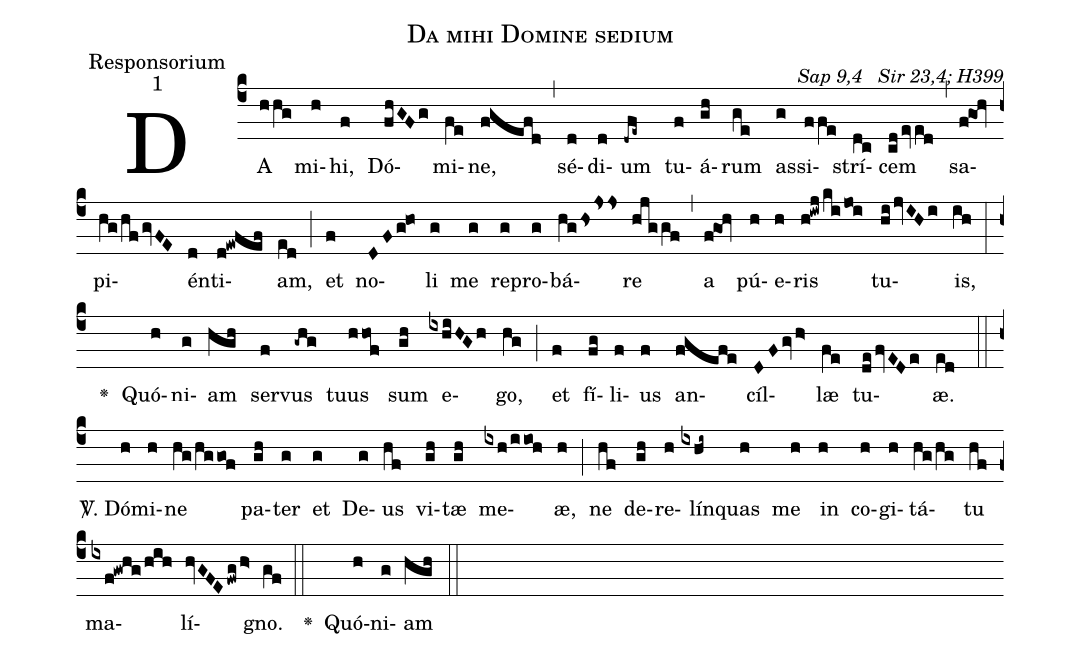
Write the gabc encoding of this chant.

name:Da mihi Domine sedium;
office-part:Responsorium;
mode:1;
commentary:Sap 9,4 ꝟ Sir 23,4; H399;
%%
(c4)DA(h/hg) mi(h)hi,(f) Dó(fhGFg)mi(fe)ne,(fgefd) (,) sé(d)di(d)um(-dfe~) tu(f)á(gh)rum(ge) as(g)si(f/fe)strí(dc)cem(cdeved) (,) sa(f!goh)pi(hg/hfgvFE)én(d)ti(d!ewfef)am,(ed) (;) et(f) no(DFg!ho)li(g) me(g) re(g)pro(g)bá(hghsjss)re(hjg/gf) (,) a(f!goh) pú(h)e(h)ris(h!iwj/kijo!i) tu(hijvIHi)is,(ih) (:)
<v>\greheightstar</v>()
Quó(h)ni(g)am(hgh) ser(f)vus(-ghg) tuus(hhof) sum(gh) e(ixhiHGh)go,(hg) (;) et(f) fí(fg)li(f)us(f) an(fgefe)cíl(DFgvh>)læ(fe) tu(defvEDe)æ.(ed) (::)

<sp>V/</sp>.
Dó(h)mi(h)ne(hg/hggof) pa(gh)ter(g) et(g) De(g)us(hf) vi(gh)tæ(gh) me(ixh/iioh)æ,(h) (;) ne(hf) de(gh)re(h)lín(ixhi~)quas(h) me(h) in(h) co(h)gi(h)tá(hg/hg)tu(hf) ma(ixf!gwhg/hih)lí(hvGFEfwg/h>)gno.(gf) (::)

<v>\greheightstar</v>() Quó(h)ni(g)am(hgh) (::)
